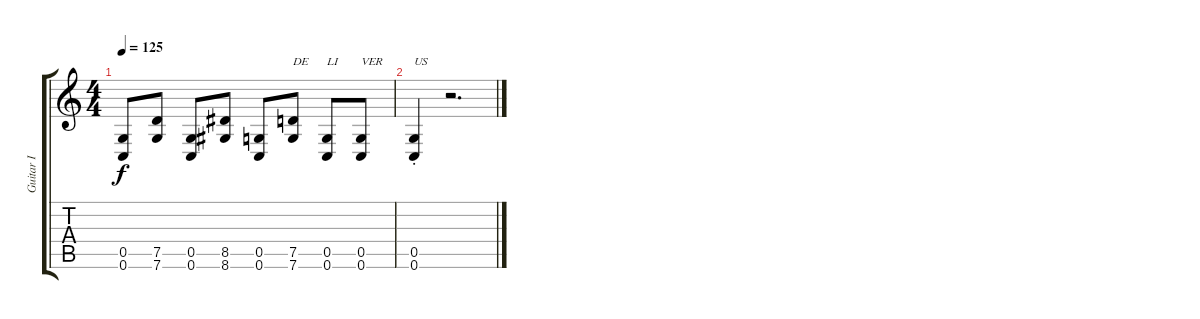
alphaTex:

\track ("Guitar I" "Guitar I") {mute instrument distortionguitar}
\staff {score tabs}
\tuning (D4 A3 F3 C3 G2 C2) {hide}
\ts (4 4)
\tempo 125
\clef g2
\ks c
(0.5 0.6).8{dy f} (7.5 7.6).8 (0.5 0.6).8 (8.5 8.6).8 (0.5 0.6).8 (7.5 7.6).8{txt "DE"} (0.5 0.6).8{txt "LI"} (0.5 0.6).8{txt "VER"} |
(0.5{st} 0.6{st}).4{txt "US"} r.2{d}
